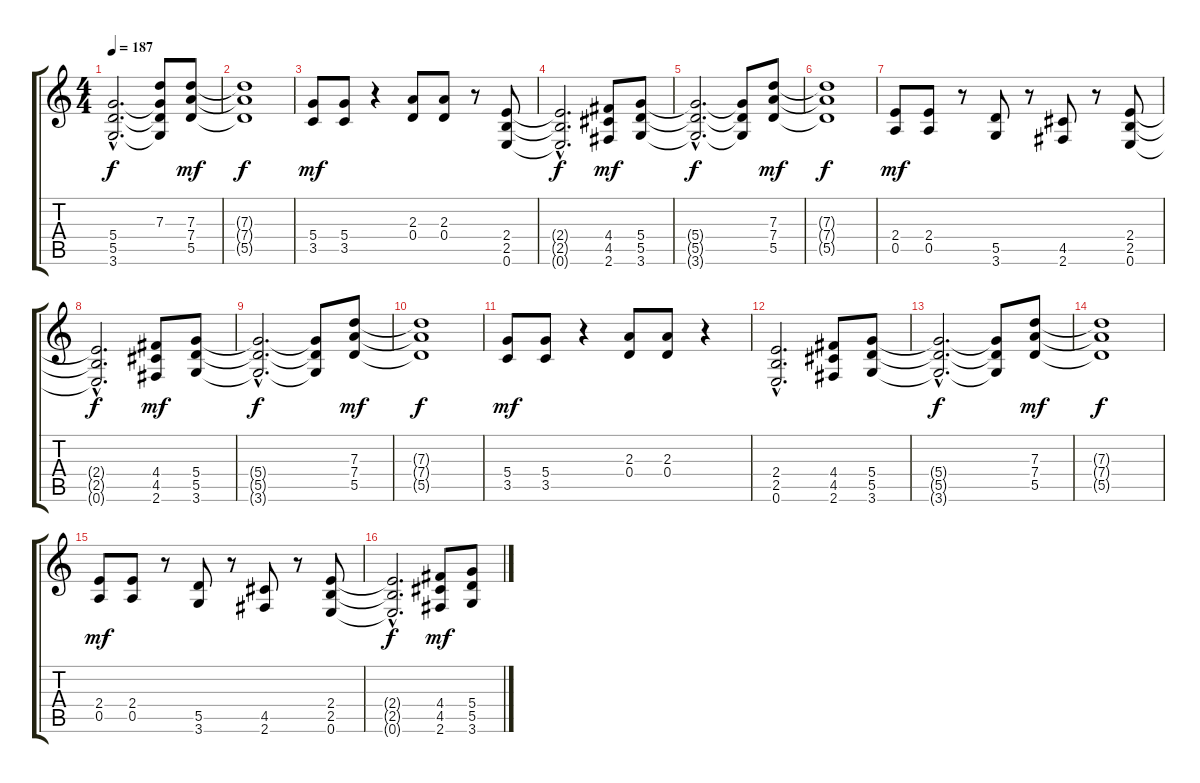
\track "" {instrument distortionguitar}
\staff {score tabs}
\tuning (E4 B3 G3 D3 A2 E2) {hide}
\ts (4 4)
\tempo 187
\clef g2
\ks c
(5.4{hac t} 5.5{hac t} 3.6{hac t}).2{d dy f} (7.3{t} 5.4{t} 5.5{t} 3.6{t}).8 (7.3 7.4 5.5).8{dy mf} |
(7.3{t} 7.4{t} 5.5{t}).1{dy f} |
(5.4 3.5).8{dy mf} (5.4 3.5).8 r.4 (2.3 0.4).8 (2.3 0.4).8 r.8 (2.4 2.5 0.6).8 |
(2.4{hac t} 2.5{hac t} 0.6{hac t}).2{d dy f} (4.4 4.5 2.6).8{dy mf} (5.4 5.5 3.6).8 |
(5.4{hac t} 5.5{hac t} 3.6{hac t}).2{d dy f} (5.4{t} 5.5{t} 3.6{t}).8 (7.3 7.4 5.5).8{dy mf} |
(7.3{t} 7.4{t} 5.5{t}).1{dy f} |
(2.4 0.5).8{dy mf} (2.4 0.5).8 r.8 (5.5 3.6).8 r.8 (4.5 2.6).8 r.8 (2.4 2.5 0.6).8 |
(2.4{hac t} 2.5{hac t} 0.6{hac t}).2{d dy f} (4.4 4.5 2.6).8{dy mf} (5.4 5.5 3.6).8 |
(5.4{hac t} 5.5{hac t} 3.6{hac t}).2{d dy f} (5.4{t} 5.5{t} 3.6{t}).8 (7.3 7.4 5.5).8{dy mf} |
(7.3{t} 7.4{t} 5.5{t}).1{dy f} |
(5.4 3.5).8{dy mf} (5.4 3.5).8 r.4 (2.3 0.4).8 (2.3 0.4).8 r.4 |
(2.4{hac} 2.5{hac} 0.6{hac}).2{d} (4.4 4.5 2.6).8 (5.4 5.5 3.6).8 |
(5.4{hac t} 5.5{hac t} 3.6{hac t}).2{d dy f} (5.4{t} 5.5{t} 3.6{t}).8 (7.3 7.4 5.5).8{dy mf} |
(7.3{t} 7.4{t} 5.5{t}).1{dy f} |
(2.4 0.5).8{dy mf} (2.4 0.5).8 r.8 (5.5 3.6).8 r.8 (4.5 2.6).8 r.8 (2.4 2.5 0.6).8 |
(2.4{hac t} 2.5{hac t} 0.6{hac t}).2{d dy f} (4.4 4.5 2.6).8{dy mf} (5.4 5.5 3.6).8
